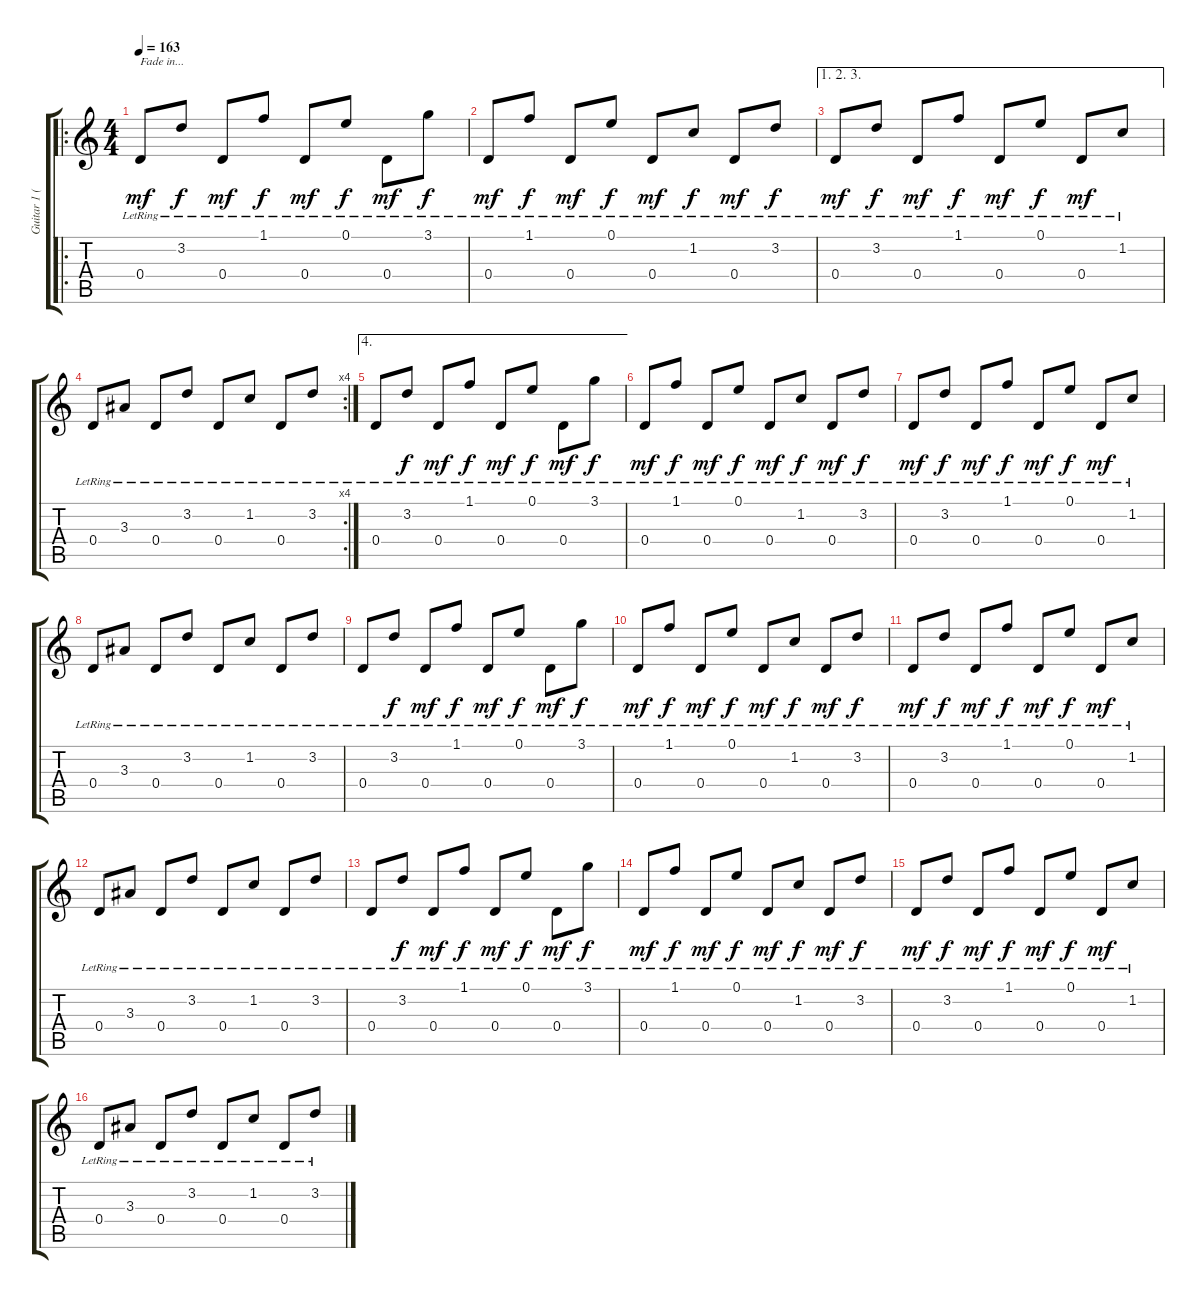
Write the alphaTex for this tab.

\track ("Guitar 1 (Clean)" "Guitar 1 (") {instrument electricguitarclean}
\staff {score tabs}
\tuning (E4 B3 G3 D3 A2 E2) {hide}
\ro
\ts (4 4)
\tempo 163
\clef g2
\ks c
0.4{lr}.8{txt "Fade in..." dy mf instrument electricguitarclean} 3.2{lr}.8{dy f} 0.4{lr}.8{dy mf} 1.1{lr}.8{dy f} 0.4{lr}.8{dy mf} 0.1{lr}.8{dy f} 0.4{lr}.8{dy mf} 3.1{lr}.8{dy f} |
0.4{lr}.8{dy mf} 1.1{lr}.8{dy f} 0.4{lr}.8{dy mf} 0.1{lr}.8{dy f} 0.4{lr}.8{dy mf} 1.2{lr}.8{dy f} 0.4{lr}.8{dy mf} 3.2{lr}.8{dy f} |
\ae (1 2 3)
0.4{lr}.8{dy mf} 3.2{lr}.8{dy f} 0.4{lr}.8{dy mf} 1.1{lr}.8{dy f} 0.4{lr}.8{dy mf} 0.1{lr}.8{dy f} 0.4{lr}.8{dy mf} 1.2{lr}.8 |
\rc 4
0.4{lr}.8 3.3{lr}.8 0.4{lr}.8 3.2{lr}.8 0.4{lr}.8 1.2{lr}.8 0.4{lr}.8 3.2{lr}.8 |
\ae 4
0.4{lr}.8 3.2{lr}.8{dy f} 0.4{lr}.8{dy mf} 1.1{lr}.8{dy f} 0.4{lr}.8{dy mf} 0.1{lr}.8{dy f} 0.4{lr}.8{dy mf} 3.1{lr}.8{dy f} |
0.4{lr}.8{dy mf} 1.1{lr}.8{dy f} 0.4{lr}.8{dy mf} 0.1{lr}.8{dy f} 0.4{lr}.8{dy mf} 1.2{lr}.8{dy f} 0.4{lr}.8{dy mf} 3.2{lr}.8{dy f} |
0.4{lr}.8{dy mf} 3.2{lr}.8{dy f} 0.4{lr}.8{dy mf} 1.1{lr}.8{dy f} 0.4{lr}.8{dy mf} 0.1{lr}.8{dy f} 0.4{lr}.8{dy mf} 1.2{lr}.8 |
0.4{lr}.8 3.3{lr}.8 0.4{lr}.8 3.2{lr}.8 0.4{lr}.8 1.2{lr}.8 0.4{lr}.8 3.2{lr}.8 |
0.4{lr}.8 3.2{lr}.8{dy f} 0.4{lr}.8{dy mf} 1.1{lr}.8{dy f} 0.4{lr}.8{dy mf} 0.1{lr}.8{dy f} 0.4{lr}.8{dy mf} 3.1{lr}.8{dy f} |
0.4{lr}.8{dy mf} 1.1{lr}.8{dy f} 0.4{lr}.8{dy mf} 0.1{lr}.8{dy f} 0.4{lr}.8{dy mf} 1.2{lr}.8{dy f} 0.4{lr}.8{dy mf} 3.2{lr}.8{dy f} |
0.4{lr}.8{dy mf} 3.2{lr}.8{dy f} 0.4{lr}.8{dy mf} 1.1{lr}.8{dy f} 0.4{lr}.8{dy mf} 0.1{lr}.8{dy f} 0.4{lr}.8{dy mf} 1.2{lr}.8 |
0.4{lr}.8 3.3{lr}.8 0.4{lr}.8 3.2{lr}.8 0.4{lr}.8 1.2{lr}.8 0.4{lr}.8 3.2{lr}.8 |
0.4{lr}.8 3.2{lr}.8{dy f} 0.4{lr}.8{dy mf} 1.1{lr}.8{dy f} 0.4{lr}.8{dy mf} 0.1{lr}.8{dy f} 0.4{lr}.8{dy mf} 3.1{lr}.8{dy f} |
0.4{lr}.8{dy mf} 1.1{lr}.8{dy f} 0.4{lr}.8{dy mf} 0.1{lr}.8{dy f} 0.4{lr}.8{dy mf} 1.2{lr}.8{dy f} 0.4{lr}.8{dy mf} 3.2{lr}.8{dy f} |
0.4{lr}.8{dy mf} 3.2{lr}.8{dy f} 0.4{lr}.8{dy mf} 1.1{lr}.8{dy f} 0.4{lr}.8{dy mf} 0.1{lr}.8{dy f} 0.4{lr}.8{dy mf} 1.2{lr}.8 |
0.4{lr}.8 3.3{lr}.8 0.4{lr}.8 3.2{lr}.8 0.4{lr}.8 1.2{lr}.8 0.4{lr}.8 3.2{lr}.8
